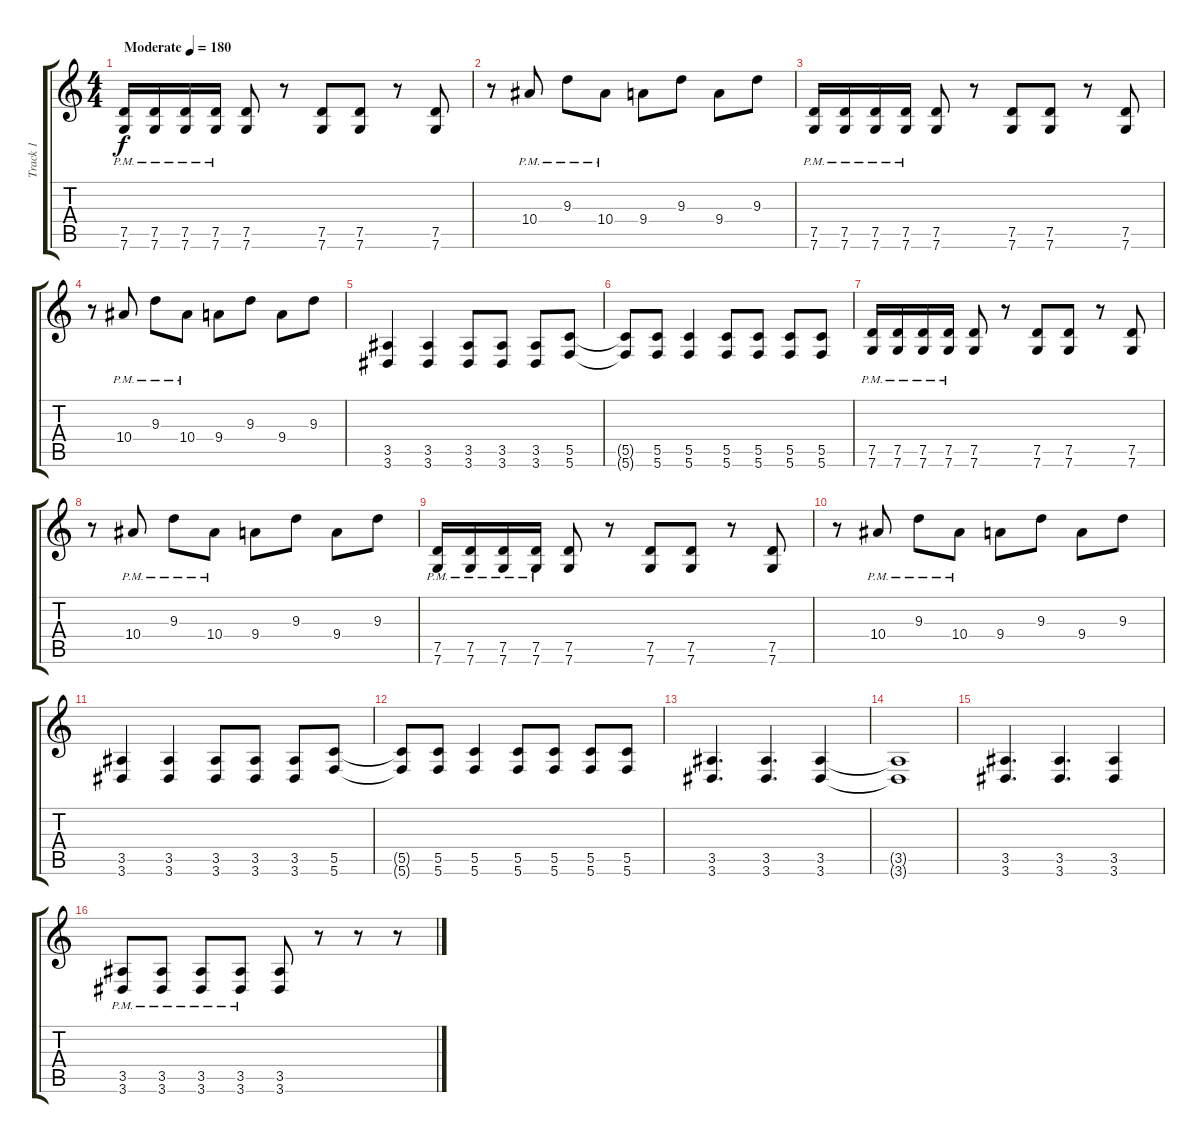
\track ("Track 1" "Track 1") {instrument distortionguitar}
\staff {score tabs}
\tuning (D4 A3 F3 C3 G2 C2) {hide}
\ts (4 4)
\tempo (180 "Moderate")
\clef g2
\ks c
(7.5{pm} 7.6{pm}).16{dy f instrument distortionguitar} (7.5{pm} 7.6{pm}).16 (7.5{pm} 7.6{pm}).16 (7.5{pm} 7.6{pm}).16 (7.5 7.6).8 r.8 (7.5 7.6).8 (7.5 7.6).8 r.8 (7.5 7.6).8 |
r.8 10.4{pm}.8 9.3{pm}.8 10.4{pm}.8 9.4.8 9.3.8 9.4.8 9.3.8 |
(7.5{pm} 7.6{pm}).16 (7.5{pm} 7.6{pm}).16 (7.5{pm} 7.6{pm}).16 (7.5{pm} 7.6{pm}).16 (7.5 7.6).8 r.8 (7.5 7.6).8 (7.5 7.6).8 r.8 (7.5 7.6).8 |
r.8 10.4{pm}.8 9.3{pm}.8 10.4{pm}.8 9.4.8 9.3.8 9.4.8 9.3.8 |
(3.5 3.6).4 (3.5 3.6).4 (3.5 3.6).8 (3.5 3.6).8 (3.5 3.6).8 (5.5 5.6).8 |
(5.5{t} 5.6{t}).8 (5.5 5.6).8 (5.5 5.6).4 (5.5 5.6).8 (5.5 5.6).8 (5.5 5.6).8 (5.5 5.6).8 |
(7.5{pm} 7.6{pm}).16 (7.5{pm} 7.6{pm}).16 (7.5{pm} 7.6{pm}).16 (7.5{pm} 7.6{pm}).16 (7.5 7.6).8 r.8 (7.5 7.6).8 (7.5 7.6).8 r.8 (7.5 7.6).8 |
r.8 10.4{pm}.8 9.3{pm}.8 10.4{pm}.8 9.4.8 9.3.8 9.4.8 9.3.8 |
(7.5{pm} 7.6{pm}).16 (7.5{pm} 7.6{pm}).16 (7.5{pm} 7.6{pm}).16 (7.5{pm} 7.6{pm}).16 (7.5 7.6).8 r.8 (7.5 7.6).8 (7.5 7.6).8 r.8 (7.5 7.6).8 |
r.8 10.4{pm}.8 9.3{pm}.8 10.4{pm}.8 9.4.8 9.3.8 9.4.8 9.3.8 |
(3.5 3.6).4 (3.5 3.6).4 (3.5 3.6).8 (3.5 3.6).8 (3.5 3.6).8 (5.5 5.6).8 |
(5.5{t} 5.6{t}).8 (5.5 5.6).8 (5.5 5.6).4 (5.5 5.6).8 (5.5 5.6).8 (5.5 5.6).8 (5.5 5.6).8 |
(3.5 3.6).4{d} (3.5 3.6).4{d} (3.5 3.6).4 |
(3.5{t} 3.6{t}).1 |
(3.5 3.6).4{d} (3.5 3.6).4{d} (3.5 3.6).4 |
(3.5{pm} 3.6{pm}).8 (3.5{pm} 3.6{pm}).8 (3.5{pm} 3.6{pm}).8 (3.5{pm} 3.6{pm}).8 (3.5 3.6).8 r.8 r.8 r.8
